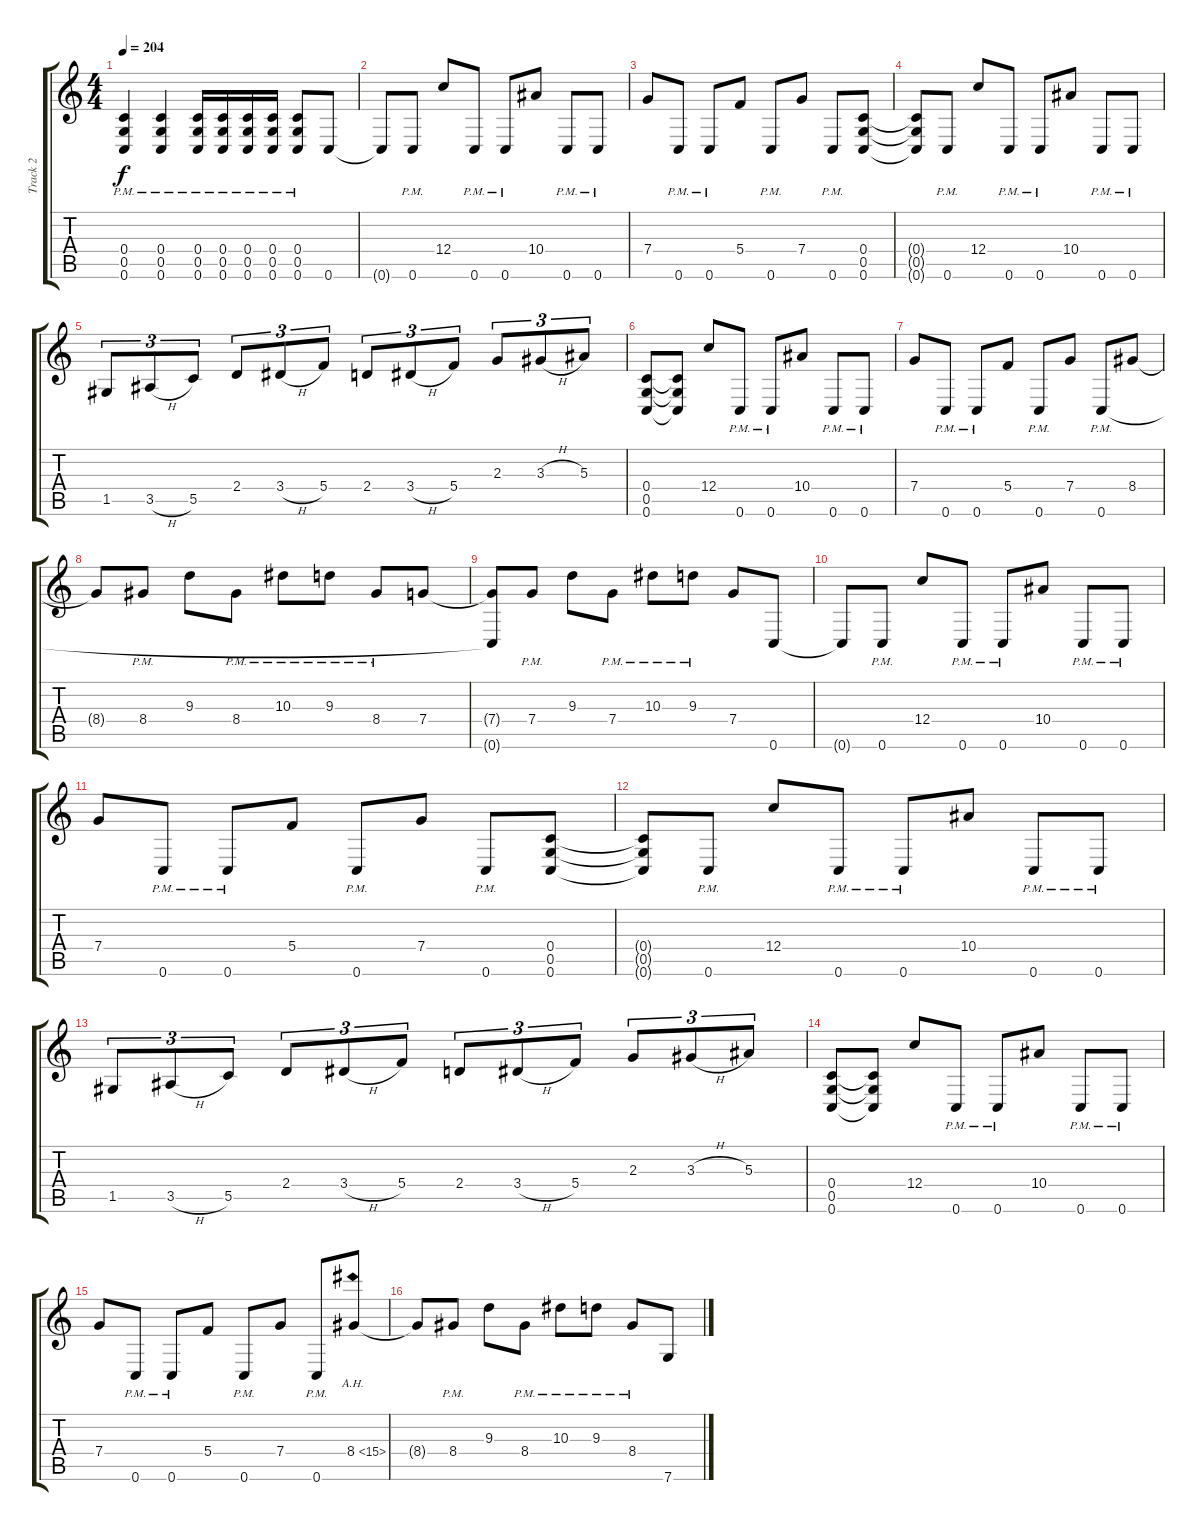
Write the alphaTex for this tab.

\track ("Track 2" "Track 2") {instrument distortionguitar}
\staff {score tabs}
\tuning (D4 A3 F3 C3 G2 C2) {hide}
\ts (4 4)
\tempo 204
\clef g2
\ks c
(0.4{pm} 0.5{pm} 0.6{pm}).4{dy f} (0.4{pm} 0.5{pm} 0.6{pm}).4 (0.4{pm} 0.5{pm} 0.6{pm}).16 (0.4{pm} 0.5{pm} 0.6{pm}).16 (0.4{pm} 0.5{pm} 0.6{pm}).16 (0.4{pm} 0.5{pm} 0.6{pm}).16 (0.4{pm} 0.5{pm} 0.6{pm}).8 0.6.8 |
0.6{t}.8 0.6{pm}.8 12.4.8 0.6{pm}.8 0.6{pm}.8 10.4.8 0.6{pm}.8 0.6{pm}.8 |
7.4.8 0.6{pm}.8 0.6{pm}.8 5.4.8 0.6{pm}.8 7.4.8 0.6{pm}.8 (0.4 0.5 0.6).8 |
(0.4{t} 0.5{t} 0.6{t}).8 0.6{pm}.8 12.4.8 0.6{pm}.8 0.6{pm}.8 10.4.8 0.6{pm}.8 0.6{pm}.8 |
1.5.8{tu (3 2)} 3.5{h}.8{tu (3 2)} 5.5.8{tu (3 2)} 2.4.8{tu (3 2)} 3.4{h}.8{tu (3 2)} 5.4.8{tu (3 2)} 2.4.8{tu (3 2)} 3.4{h}.8{tu (3 2)} 5.4.8{tu (3 2)} 2.3.8{tu (3 2)} 3.3{h}.8{tu (3 2)} 5.3.8{tu (3 2)} |
(0.4 0.5 0.6).8 (0.4{t} 0.5{t} 0.6{t}).8 12.4.8 0.6{pm}.8 0.6{pm}.8 10.4.8 0.6{pm}.8 0.6{pm}.8 |
7.4.8 0.6{pm}.8 0.6{pm}.8 5.4.8 0.6{pm}.8 7.4.8 0.6{pm}.8 8.4.8 |
8.4{t}.8 8.4{pm}.8 9.3.8 8.4{pm}.8 10.3{pm}.8 9.3{pm}.8 8.4{pm}.8 7.4.8 |
(7.4{t} 0.6{t}).8 7.4{pm}.8 9.3.8 7.4{pm}.8 10.3{pm}.8 9.3{pm}.8 7.4.8 0.6.8 |
0.6{t}.8 0.6{pm}.8 12.4.8 0.6{pm}.8 0.6{pm}.8 10.4.8 0.6{pm}.8 0.6{pm}.8 |
7.4.8 0.6{pm}.8 0.6{pm}.8 5.4.8 0.6{pm}.8 7.4.8 0.6{pm}.8 (0.4 0.5 0.6).8 |
(0.4{t} 0.5{t} 0.6{t}).8 0.6{pm}.8 12.4.8 0.6{pm}.8 0.6{pm}.8 10.4.8 0.6{pm}.8 0.6{pm}.8 |
1.5.8{tu (3 2)} 3.5{h}.8{tu (3 2)} 5.5.8{tu (3 2)} 2.4.8{tu (3 2)} 3.4{h}.8{tu (3 2)} 5.4.8{tu (3 2)} 2.4.8{tu (3 2)} 3.4{h}.8{tu (3 2)} 5.4.8{tu (3 2)} 2.3.8{tu (3 2)} 3.3{h}.8{tu (3 2)} 5.3.8{tu (3 2)} |
(0.4 0.5 0.6).8 (0.4{t} 0.5{t} 0.6{t}).8 12.4.8 0.6{pm}.8 0.6{pm}.8 10.4.8 0.6{pm}.8 0.6{pm}.8 |
7.4.8 0.6{pm}.8 0.6{pm}.8 5.4.8 0.6{pm}.8 7.4.8 0.6{pm}.8 8.4{ah 7}.8 |
8.4{t}.8 8.4{pm}.8 9.3.8 8.4{pm}.8 10.3{pm}.8 9.3{pm}.8 8.4{pm}.8 7.6.8
